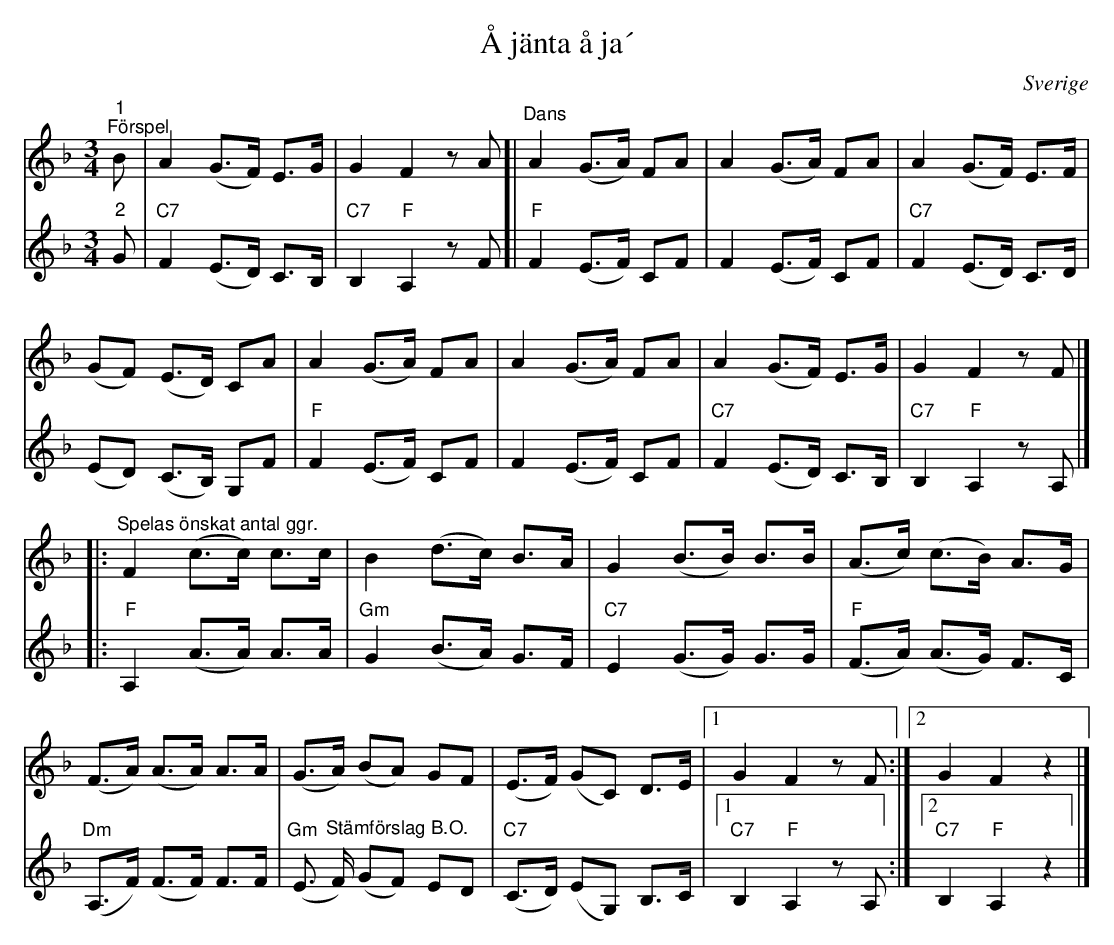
X:1
T:Å jänta å ja´
O:Sverige
L:1/8
M:3/4
K:F
V:1
"^1""^Förspel" B | A2 (G>F) E>G | G2 F2 z A [| "^Dans" A2 (G>A) FA | A2 (G>A) FA | A2 (G>F) E>F |
(GF) (E>D) CA | A2 (G>A) FA | A2 (G>A) FA | A2 (G>F) E>G | G2 F2 z F |]
|: "^Spelas önskat antal ggr." F2 (c>c) c>c | B2 (d>c) B>A | G2 (B>B) B>B | (A>c) (c>B) A>G |
(F>A) (A>A) A>A | (G>A) (BA) GF | (E>F) (GC) D>E |1 G2 F2 z F :|2 G2 F2 z2 |]
V:2
"^2" G |"C7" F2 (E>D) C>B, |"C7" B,2 "F" A,2 z F [| "F" F2 (E>F) CF | F2 (E>F) CF | "C7" F2 (E>D) C>D |
(ED) (C>B,) G,F | "F" F2 (E>F) CF | F2 (E>F) CF | "C7" F2 (E>D) C>B, | "C7" B,2 "F" A,2 z A, |]
|:"F" A,2 (A>A) A>A | "Gm" G2 (B>A) G>F |"C7" E2 (G>G) G>G |"F" (F>A) (A>G) F>C |
"Dm" (A,>F) (F>F) F>F |"Gm" (E>"^Stämförslag B.O." F) (GF) ED |"C7" (C>D) (EG,) B,>C |1 "C7" B,2"F" A,2 z A, :|2"C7" B,2"F" A,2 z2 |]
